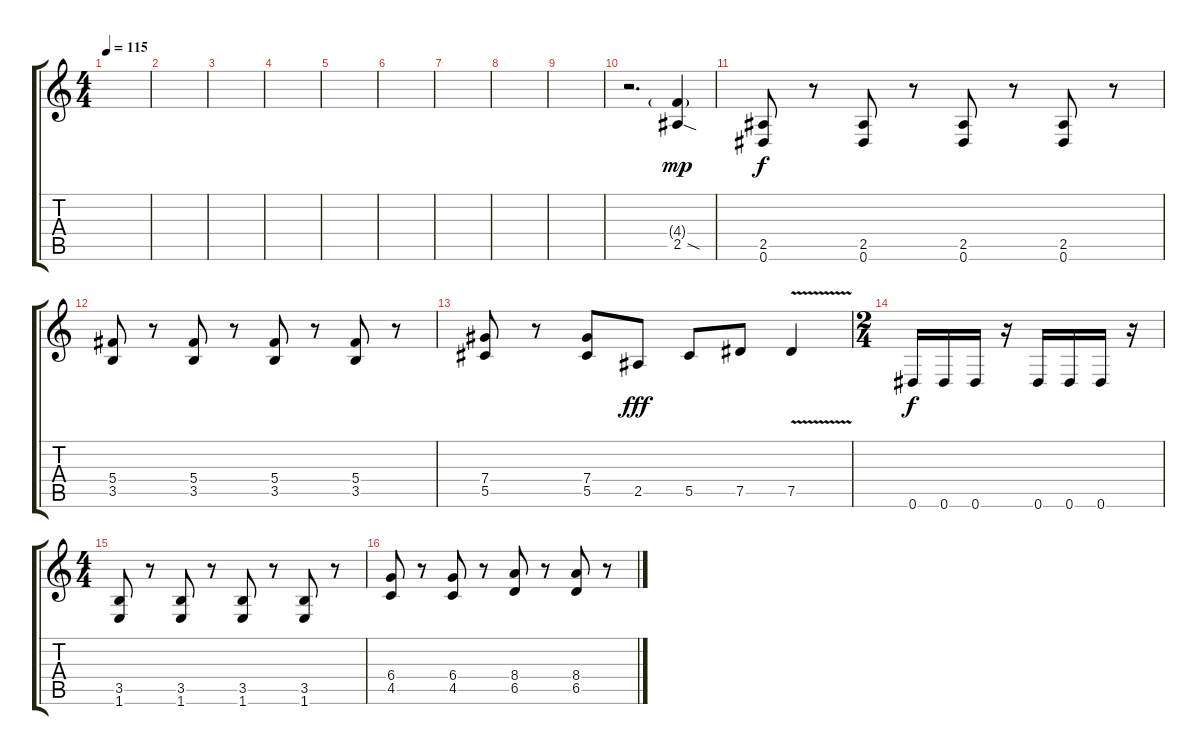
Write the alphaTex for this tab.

\track "" {instrument distortionguitar}
\staff {score tabs}
\tuning (Eb4 Bb3 Gb3 Db3 Ab2 Eb2) {hide}
\ts (4 4)
\tempo 115
\clef g2
\ks c
|
|
|
|
|
|
|
|
|
r.2{d} (4.4{g} 2.5{sod}).4{dy mp volume 11} |
(2.5 0.6).8{dy f} r.8 (2.5 0.6).8 r.8 (2.5 0.6).8 r.8 (2.5 0.6).8 r.8 |
(5.4 3.5).8 r.8 (5.4 3.5).8 r.8 (5.4 3.5).8 r.8 (5.4 3.5).8 r.8 |
(7.4 5.5).8 r.8 (7.4 5.5).8 2.5.8{dy fff} 5.5.8 7.5.8 7.5{v}.4 |
\ts (2 4)
0.6.16{dy f} 0.6.16 0.6.16 r.16 0.6.16 0.6.16 0.6.16 r.16 |
\ts (4 4)
(3.5 1.6).8 r.8 (3.5 1.6).8 r.8 (3.5 1.6).8 r.8 (3.5 1.6).8 r.8 |
(6.4 4.5).8 r.8 (6.4 4.5).8 r.8 (8.4 6.5).8 r.8 (8.4 6.5).8 r.8
